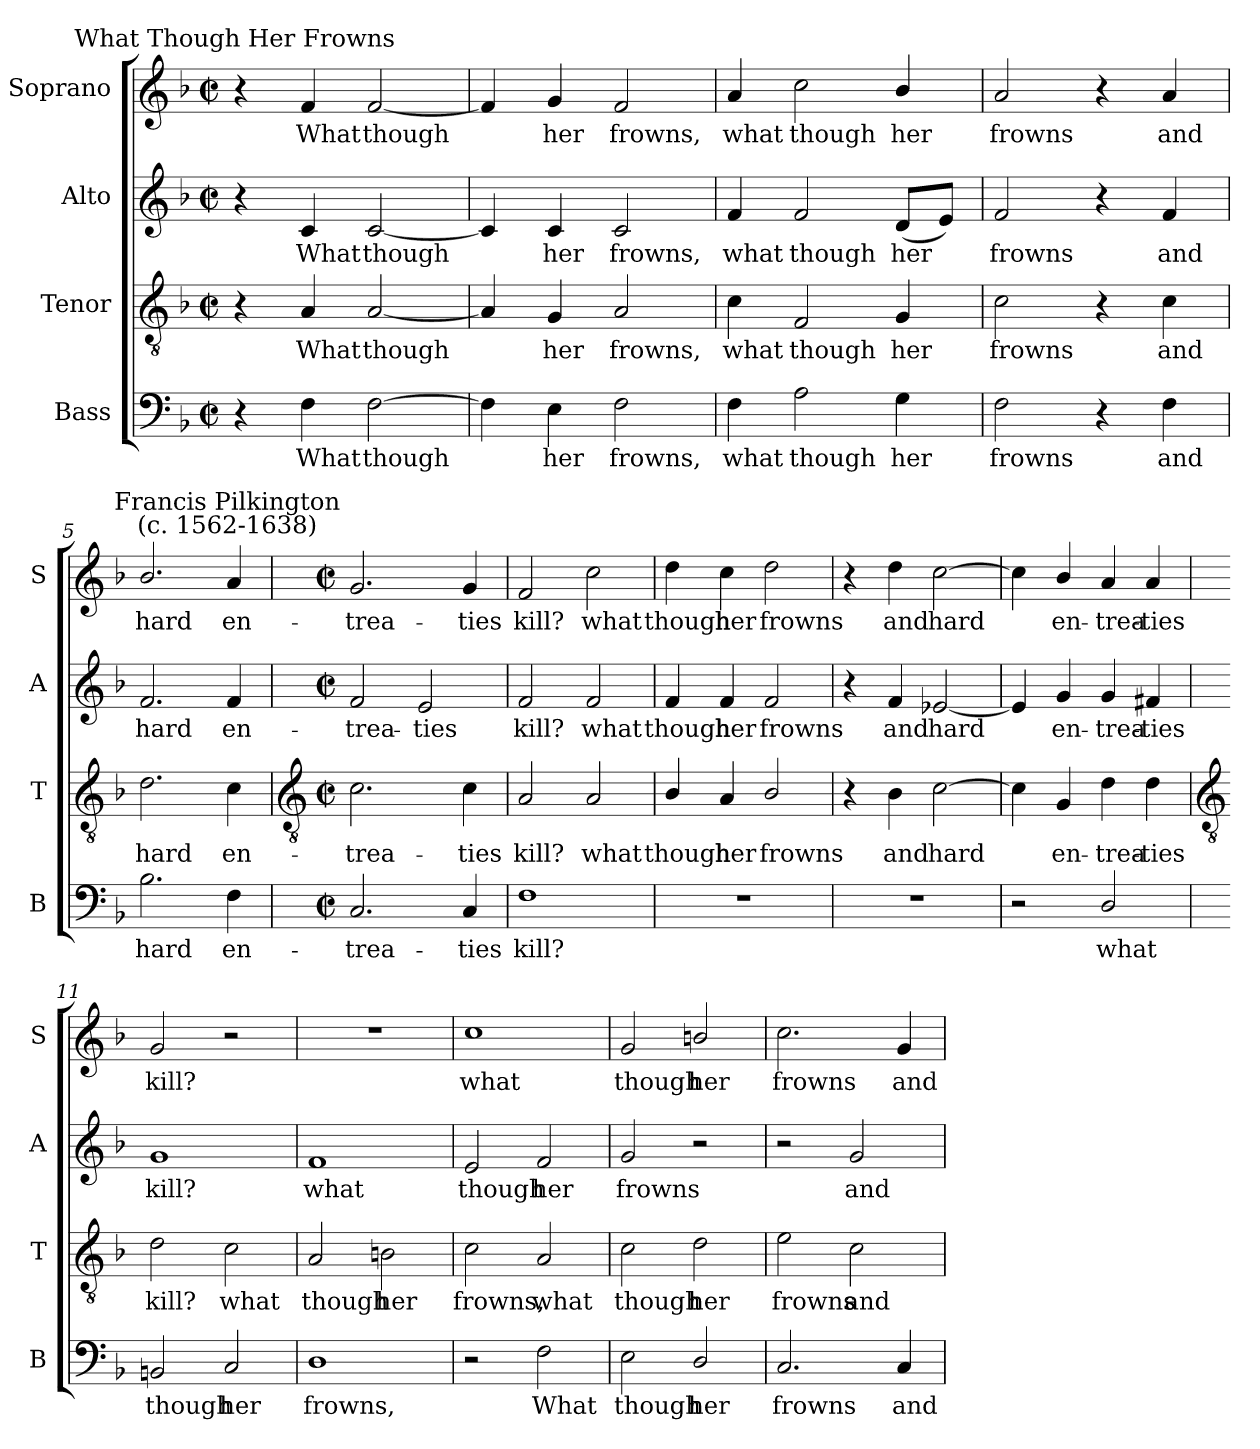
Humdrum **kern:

**kern	**text	**kern	**text	**kern	**text	**kern	**text
*part4	*part4	*part3	*part3	*part2	*part2	*part1	*part1
*staff4	*staff4	*staff3	*staff3	*staff2	*staff2	*staff1	*staff1
*I"Bass	*	*I"Tenor	*	*I"Alto	*	*I"Soprano	*
*I'B	*	*I'T	*	*I'A	*	*I'S	*
*clefF4	*	*clefGv2	*	*clefG2	*	*clefG2	*
*k[b-]	*	*k[b-]	*	*k[b-]	*	*k[b-]	*
*F:	*	*F:	*	*F:	*	*F:	*
*M2/2	*	*M2/2	*	*M2/2	*	*M2/2	*
*met(c|)	*	*met(c|)	*	*met(c|)	*	*met(c|)	*
=1	=1	=1	=1	=1	=1	=1	=1
!	!	!	!	!	!	!LO:TX:a:cj:t=What Though Her Frowns	!
4r	.	4r	.	4r	.	4r	.
!	!LO:LY:b	!	!LO:LY:b	!	!LO:LY:b	!	!LO:LY:b
4F	What	4A	What	4c	What	4f	What
!	!LO:LY:b	!	!LO:LY:b	!	!LO:LY:b	!	!LO:LY:b
[2F	though	[2A	though	[2c	though	[2f	though
=2	=2	=2	=2	=2	=2	=2	=2
4F]	.	4A]	.	4c]	.	4f]	.
!	!LO:LY:b	!	!LO:LY:b	!	!LO:LY:b	!	!LO:LY:b
4E	her	4G	her	4c	her	4g	her
!	!LO:LY:b	!	!LO:LY:b	!	!LO:LY:b	!	!LO:LY:b
2F	frowns,	2A	frowns,	2c	frowns,	2f	frowns,
=3	=3	=3	=3	=3	=3	=3	=3
!	!LO:LY:b	!	!LO:LY:b	!	!LO:LY:b	!	!LO:LY:b
4F	what	4c	what	4f	what	4a	what
!	!LO:LY:b	!	!LO:LY:b	!	!LO:LY:b	!	!LO:LY:b
2A	though	2F	though	2f	though	2cc	though
!	!LO:LY:b	!	!LO:LY:b	!	!LO:LY:b	!	!LO:LY:b
4G	her	4G	her	(<8dL	her	4b-/	her
.	.	.	.	8eJ)	.	.	.
=4	=4	=4	=4	=4	=4	=4	=4
!	!LO:LY:b	!	!LO:LY:b	!	!LO:LY:b	!	!LO:LY:b
2F	frowns	2c	frowns	2f	frowns	2a	frowns
4r	.	4r	.	4r	.	4r	.
!	!LO:LY:b	!	!LO:LY:b	!	!LO:LY:b	!	!LO:LY:b
4F	and	4c	and	4f	and	4a	and
=5	=5	=5	=5	=5	=5	=5	=5
!	!LO:LY:b	!	!LO:LY:b	!	!LO:LY:b	!	!LO:LY:b
2.B-	hard	2.d	hard	2.f	hard	2.b-/	hard
!	!	!	!	!	!	!LO:TX:a:cj:t=Francis Pilkington\n(c. 1562-1638)	!
!	!LO:LY:b	!	!LO:LY:b	!	!LO:LY:b	!	!LO:LY:b
4F	en-	4c	en-	4f	en-	4a	en-
!!LO:LB:g=z
=6	=6	=6	=6	=6	=6	=6	=6
*	*	*clefGv2	*	*	*	*	*
*M2/2	*	*M2/2	*	*M2/2	*	*M2/2	*
*met(c|)	*	*met(c|)	*	*met(c|)	*	*met(c|)	*
!	!LO:LY:b	!	!LO:LY:b	!	!LO:LY:b	!	!LO:LY:b
2.C	-trea-	2.c	-trea-	2f	-trea-	2.g	-trea-
!	!	!	!	!	!LO:LY:b	!	!
.	.	.	.	2e	-ties	.	.
!	!LO:LY:b	!	!LO:LY:b	!	!	!	!LO:LY:b
4C	-ties	4c	-ties	.	.	4g	-ties
=7	=7	=7	=7	=7	=7	=7	=7
!	!LO:LY:b	!	!LO:LY:b	!	!LO:LY:b	!	!LO:LY:b
1F	kill?	2A	kill?	2f	kill?	2f	kill?
!	!	!	!LO:LY:b	!	!LO:LY:b	!	!LO:LY:b
.	.	2A	what	2f	what	2cc	what
=8	=8	=8	=8	=8	=8	=8	=8
!	!	!	!LO:LY:b	!	!LO:LY:b	!	!LO:LY:b
1r	.	4B-/	though	4f	though	4dd	though
!	!	!	!LO:LY:b	!	!LO:LY:b	!	!LO:LY:b
.	.	4A	her	4f	her	4cc	her
!	!	!	!LO:LY:b	!	!LO:LY:b	!	!LO:LY:b
.	.	2B-/	frowns	2f	frowns	2dd	frowns
=9	=9	=9	=9	=9	=9	=9	=9
1r	.	4r	.	4r	.	4r	.
!	!	!	!LO:LY:b	!	!LO:LY:b	!	!LO:LY:b
.	.	4B-	and	4f	and	4dd	and
!	!	!	!LO:LY:b	!	!LO:LY:b	!	!LO:LY:b
.	.	[2c	hard	[2e-X	hard	[2cc	hard
=10	=10	=10	=10	=10	=10	=10	=10
2r	.	4c]	.	4e-]	.	4cc]	.
!	!	!	!LO:LY:b	!	!LO:LY:b	!	!LO:LY:b
.	.	4G	en-	4g	en-	4b-/	en-
!	!LO:LY:b	!	!LO:LY:b	!	!LO:LY:b	!	!LO:LY:b
2D/	what	4d	-trea-	4g	-trea-	4a	-trea-
!	!	!	!LO:LY:b	!	!LO:LY:b	!	!LO:LY:b
.	.	4d	-ties	4f#X	-ties	4a	-ties
!!LO:LB:g=z
=11	=11	=11	=11	=11	=11	=11	=11
*	*	*clefGv2	*	*	*	*	*
!	!LO:LY:b	!	!LO:LY:b	!	!LO:LY:b	!	!LO:LY:b
2BBn	though	2d	kill?	1g	kill?	2g	kill?
!	!LO:LY:b	!	!LO:LY:b	!	!	!	!
2C	her	2c	what	.	.	2r	.
=12	=12	=12	=12	=12	=12	=12	=12
!	!LO:LY:b	!	!LO:LY:b	!	!LO:LY:b	!	!
1D	frowns,	2A	though	1f	what	1r	.
!	!	!	!LO:LY:b	!	!	!	!
.	.	2Bn	her	.	.	.	.
=13	=13	=13	=13	=13	=13	=13	=13
!	!	!	!LO:LY:b	!	!LO:LY:b	!	!LO:LY:b
2r	.	2c	frowns,	2e	though	1cc	what
!	!LO:LY:b	!	!LO:LY:b	!	!LO:LY:b	!	!
2F	What	2A	what	2f	her	.	.
=14	=14	=14	=14	=14	=14	=14	=14
!	!LO:LY:b	!	!LO:LY:b	!	!LO:LY:b	!	!LO:LY:b
2E	though	2c	though	2g	frowns	2g	though
!	!LO:LY:b	!	!LO:LY:b	!	!	!	!LO:LY:b
2D/	her	2d	her	2r	.	2bn/	her
=15	=15	=15	=15	=15	=15	=15	=15
!	!LO:LY:b	!	!LO:LY:b	!	!	!	!LO:LY:b
2.C	frowns	2e	frowns	2r	.	2.cc	frowns
!	!	!	!LO:LY:b	!	!LO:LY:b	!	!
.	.	2c	and	2g	and	.	.
!	!LO:LY:b	!	!	!	!	!	!LO:LY:b
4C	and	.	.	.	.	4g	and
=	=	=	=	=	=	=	=
*-	*-	*-	*-	*-	*-	*-	*-
